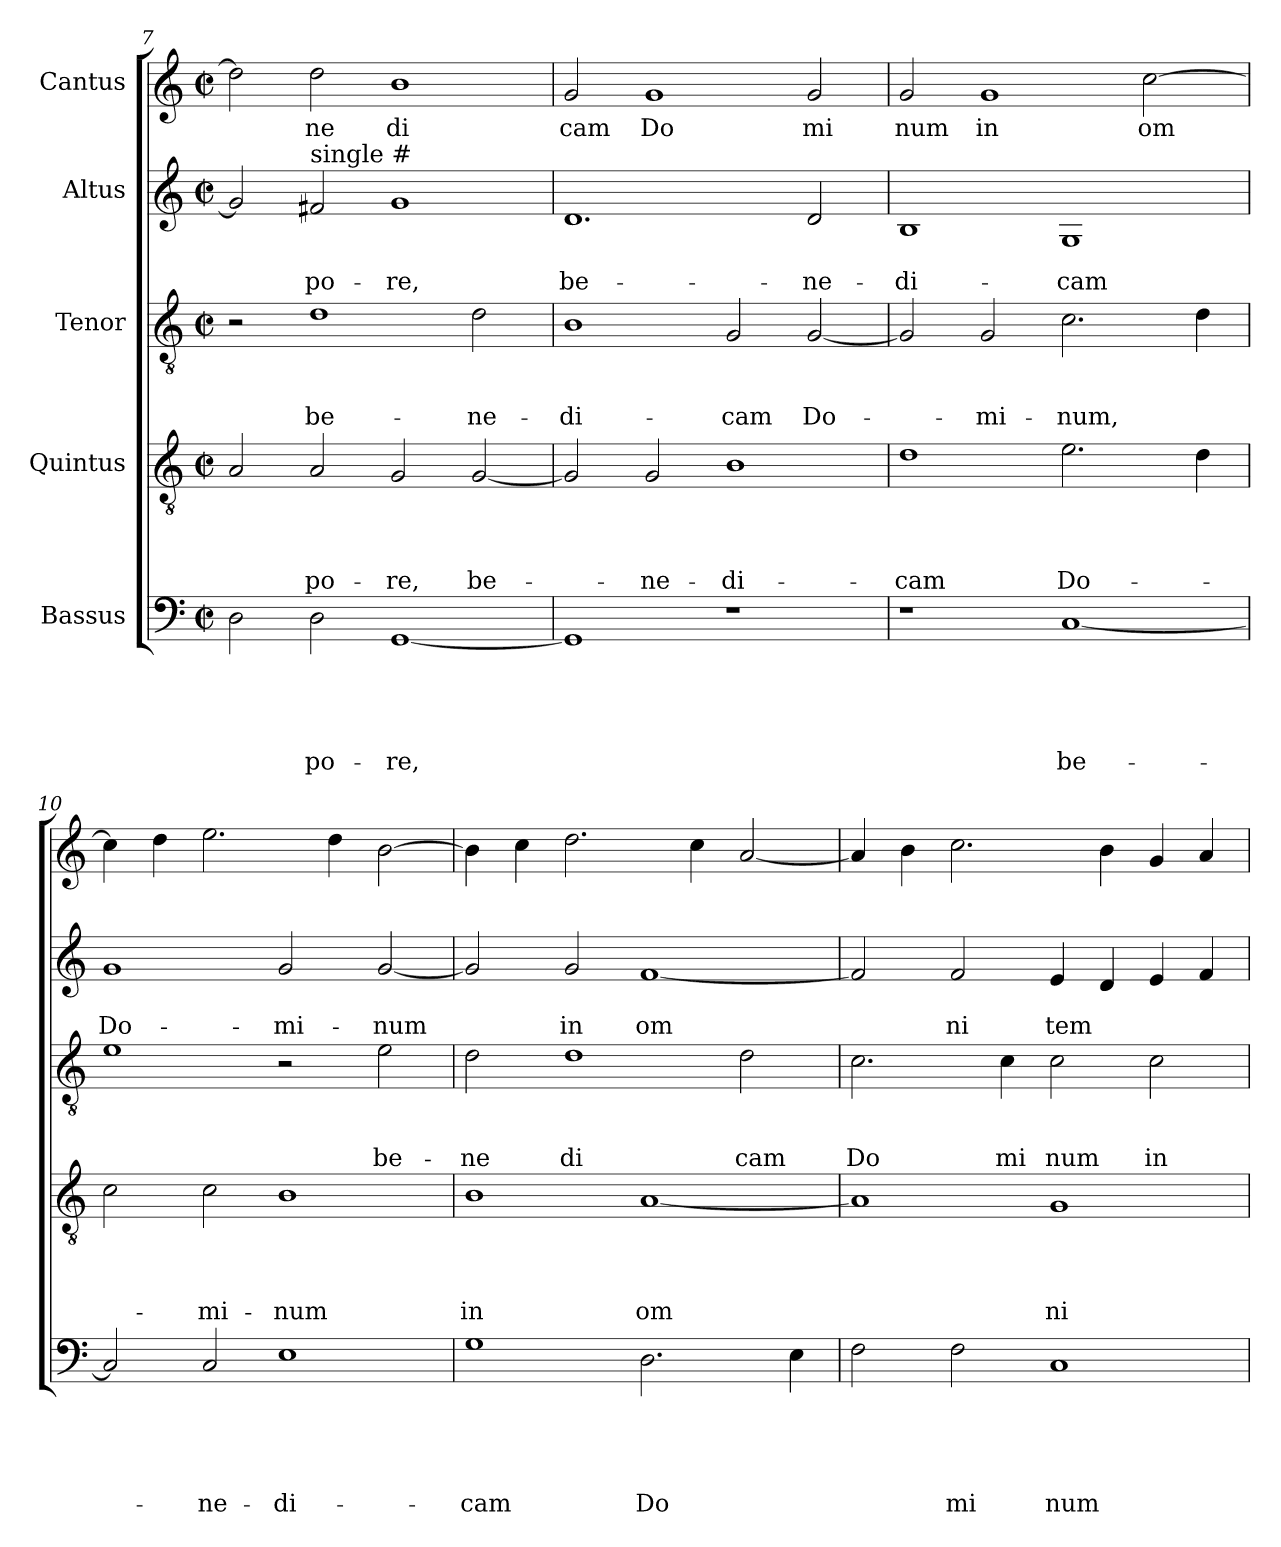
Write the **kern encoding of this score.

**kern	**text	**text	**text	**text	**text	**kern	**text	**text	**text	**text	**kern	**text	**text	**text	**kern	**text	**text	**kern	**text
*part5	*part5	*part5	*part5	*part5	*part5	*part4	*part4	*part4	*part4	*part4	*part3	*part3	*part3	*part3	*part2	*part2	*part2	*part1	*part1
*staff5	*staff5	*staff5	*staff5	*staff5	*staff5	*staff4	*staff4	*staff4	*staff4	*staff4	*staff3	*staff3	*staff3	*staff3	*staff2	*staff2	*staff2	*staff1	*staff1
*I"Bassus	*	*	*	*	*	*I"Quintus	*	*	*	*	*I"Tenor	*	*	*	*I"Altus	*	*	*I"Cantus	*
*clefF4	*	*	*	*	*	*clefGv2	*	*	*	*	*clefGv2	*	*	*	*clefG2	*	*	*clefG2	*
*k[]	*	*	*	*	*	*k[]	*	*	*	*	*k[]	*	*	*	*k[]	*	*	*k[]	*
*C:	*	*	*	*	*	*C:	*	*	*	*	*C:	*	*	*	*C:	*	*	*C:	*
*M2/2	*	*	*	*	*	*M2/2	*	*	*	*	*M2/2	*	*	*	*M2/2	*	*	*M2/2	*
*met(c|)	*	*	*	*	*	*met(c|)	*	*	*	*	*met(c|)	*	*	*	*met(c|)	*	*	*met(c|)	*
=7	=7	=7	=7	=7	=7	=7	=7	=7	=7	=7	=7	=7	=7	=7	=7	=7	=7	=7	=7
2D\	.	.	.	.	.	2A/	.	.	.	.	2r	.	.	.	2g/]	.	.	2dd\]	.
!	!	!	!	!	!	!	!	!	!	!	!	!	!	!	!LO:TX:a:t=single #	!	!	!	!
!	!	!	!	!	!LO:LY:b	!	!	!	!	!LO:LY:b	!	!	!	!LO:LY:b	!	!	!LO:LY:b	!	!LO:LY:b
2D\	.	.	.	.	-po-	2A/	.	.	.	-po-	1d	.	.	be-	2f#/	.	-po-	2dd\	ne
!	!	!	!	!	!LO:LY:b	!	!	!	!	!LO:LY:b	!	!	!	!	!	!	!LO:LY:b	!	!LO:LY:b
[<1GG	.	.	.	.	-re,	2G/	.	.	.	-re,	.	.	.	.	1g	.	-re,	1b	di
!	!	!	!	!	!	!	!	!	!	!LO:LY:b	!	!	!	!LO:LY:b	!	!	!	!	!
.	.	.	.	.	.	[<2G/	.	.	.	be-	2d\	.	.	-ne-	.	.	.	.	.
=8	=8	=8	=8	=8	=8	=8	=8	=8	=8	=8	=8	=8	=8	=8	=8	=8	=8	=8	=8
!	!	!	!	!	!	!	!	!	!	!	!	!	!	!LO:LY:b	!	!	!LO:LY:b	!	!LO:LY:b
1GG]	.	.	.	.	.	2G/]	.	.	.	.	1B	.	.	-di-	1.d	.	be-	2g/	cam
!	!	!	!	!	!	!	!	!	!	!LO:LY:b	!	!	!	!	!	!	!	!	!LO:LY:b
.	.	.	.	.	.	2G/	.	.	.	-ne-	.	.	.	.	.	.	.	1g	Do
!	!	!	!	!	!	!	!	!	!	!LO:LY:b	!	!	!	!LO:LY:b	!	!	!	!	!
1r	.	.	.	.	.	1B	.	.	.	-di-	2G/	.	.	-cam	.	.	.	.	.
!	!	!	!	!	!	!	!	!	!	!	!	!	!	!LO:LY:b	!	!	!LO:LY:b	!	!LO:LY:b
.	.	.	.	.	.	.	.	.	.	.	[<2G/	.	.	Do-	2d/	.	-ne-	2g/	mi
=9	=9	=9	=9	=9	=9	=9	=9	=9	=9	=9	=9	=9	=9	=9	=9	=9	=9	=9	=9
!	!	!	!	!	!	!	!	!	!	!LO:LY:b	!	!	!	!	!	!	!LO:LY:b	!	!LO:LY:b
1r	.	.	.	.	.	1d	.	.	.	-cam	2G/]	.	.	.	1B	.	-di-	2g/	num
!	!	!	!	!	!	!	!	!	!	!	!	!	!	!LO:LY:b	!	!	!	!	!LO:LY:b
.	.	.	.	.	.	.	.	.	.	.	2G/	.	.	-mi-	.	.	.	1g	in
!	!	!	!	!	!LO:LY:b	!	!	!	!	!LO:LY:b	!	!	!	!LO:LY:b	!	!	!LO:LY:b	!	!
[<1C	.	.	.	.	be-	2.e\	.	.	.	Do-	2.c\	.	.	-num,	1G	.	-cam	.	.
!	!	!	!	!	!	!	!	!	!	!	!	!	!	!	!	!	!	!	!LO:LY:b
.	.	.	.	.	.	.	.	.	.	.	.	.	.	.	.	.	.	[>2cc\	om
.	.	.	.	.	.	4d\	.	.	.	.	4d\	.	.	.	.	.	.	.	.
=10	=10	=10	=10	=10	=10	=10	=10	=10	=10	=10	=10	=10	=10	=10	=10	=10	=10	=10	=10
!	!	!	!	!	!	!	!	!	!	!	!	!	!	!	!	!	!LO:LY:b	!	!
2C/]	.	.	.	.	.	2c\	.	.	.	.	1e	.	.	.	1g	.	Do-	4cc\]	.
.	.	.	.	.	.	.	.	.	.	.	.	.	.	.	.	.	.	4dd\	.
!	!	!	!	!	!LO:LY:b	!	!	!	!	!LO:LY:b	!	!	!	!	!	!	!	!	!
2C/	.	.	.	.	-ne-	2c\	.	.	.	-mi-	.	.	.	.	.	.	.	2.ee\	.
!	!	!	!	!	!LO:LY:b	!	!	!	!	!LO:LY:b	!	!	!	!	!	!	!LO:LY:b	!	!
1E	.	.	.	.	-di-	1B	.	.	.	-num	2r	.	.	.	2g/	.	-mi-	.	.
.	.	.	.	.	.	.	.	.	.	.	.	.	.	.	.	.	.	4dd\	.
!	!	!	!	!	!	!	!	!	!	!	!	!	!	!LO:LY:b	!	!	!LO:LY:b	!	!
.	.	.	.	.	.	.	.	.	.	.	2e\	.	.	be-	[<2g/	.	-num	[<2b\	.
!!LO:PB:g=z
=11	=11	=11	=11	=11	=11	=11	=11	=11	=11	=11	=11	=11	=11	=11	=11	=11	=11	=11	=11
!	!	!	!	!	!LO:LY:b	!	!	!	!	!LO:LY:b	!	!	!	!LO:LY:b	!	!	!	!	!
1G	.	.	.	.	-cam	1B	.	.	.	in	2d\	.	.	-ne	2g/]	.	.	4b\]	.
.	.	.	.	.	.	.	.	.	.	.	.	.	.	.	.	.	.	4cc\	.
!	!	!	!	!	!	!	!	!	!	!	!	!	!	!LO:LY:b	!	!	!LO:LY:b	!	!
.	.	.	.	.	.	.	.	.	.	.	1d	.	.	di	2g/	.	in	2.dd\	.
!	!	!	!	!	!LO:LY:b	!	!	!	!	!LO:LY:b	!	!	!	!	!	!	!LO:LY:b	!	!
2.D\	.	.	.	.	Do	[<1A	.	.	.	om	.	.	.	.	[<1f	.	om	.	.
.	.	.	.	.	.	.	.	.	.	.	.	.	.	.	.	.	.	4cc\	.
!	!	!	!	!	!	!	!	!	!	!	!	!	!	!LO:LY:b	!	!	!	!	!
.	.	.	.	.	.	.	.	.	.	.	2d\	.	.	cam	.	.	.	[<2a/	.
4E\	.	.	.	.	.	.	.	.	.	.	.	.	.	.	.	.	.	.	.
=12	=12	=12	=12	=12	=12	=12	=12	=12	=12	=12	=12	=12	=12	=12	=12	=12	=12	=12	=12
!	!	!	!	!	!	!	!	!	!	!	!	!	!	!LO:LY:b	!	!	!	!	!
2F\	.	.	.	.	.	1A]	.	.	.	.	2.c\	.	.	Do	2f/]	.	.	4a/]	.
.	.	.	.	.	.	.	.	.	.	.	.	.	.	.	.	.	.	4b\	.
!	!	!	!	!	!LO:LY:b	!	!	!	!	!	!	!	!	!	!	!	!LO:LY:b	!	!
2F\	.	.	.	.	mi	.	.	.	.	.	.	.	.	.	2f/	.	ni	2.cc\	.
!	!	!	!	!	!	!	!	!	!	!	!	!	!	!LO:LY:b	!	!	!	!	!
.	.	.	.	.	.	.	.	.	.	.	4c\	.	.	mi	.	.	.	.	.
!	!	!	!	!	!LO:LY:b	!	!	!	!	!LO:LY:b	!	!	!	!LO:LY:b	!	!	!LO:LY:b	!	!
1C	.	.	.	.	num	1G	.	.	.	ni	2c\	.	.	num	4e/	.	tem	.	.
.	.	.	.	.	.	.	.	.	.	.	.	.	.	.	4d/	.	.	4b\	.
!	!	!	!	!	!	!	!	!	!	!	!	!	!	!LO:LY:b	!	!	!	!	!
.	.	.	.	.	.	.	.	.	.	.	2c\	.	.	in	4e/	.	.	4g/	.
.	.	.	.	.	.	.	.	.	.	.	.	.	.	.	4f/	.	.	4a/	.
=	=	=	=	=	=	=	=	=	=	=	=	=	=	=	=	=	=	=	=
*-	*-	*-	*-	*-	*-	*-	*-	*-	*-	*-	*-	*-	*-	*-	*-	*-	*-	*-	*-
